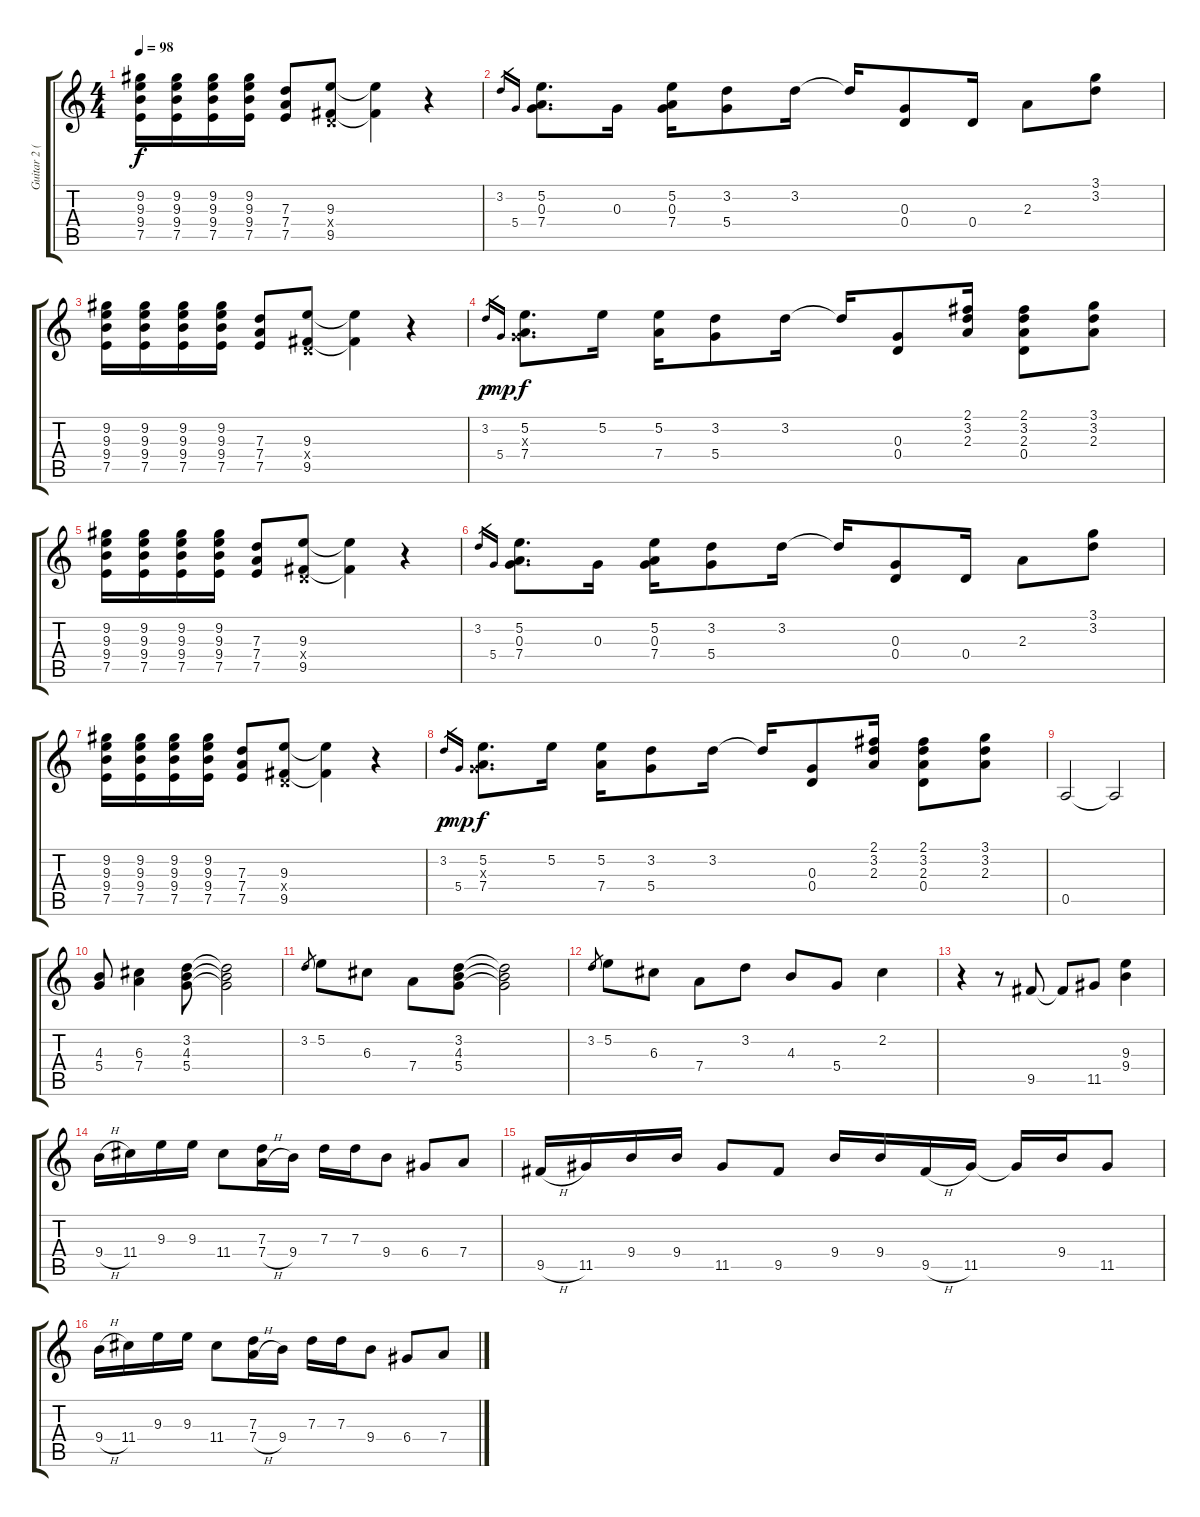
\track ("Guitar 2 (clean elec.) Jimmy Page" "Guitar 2 (") {instrument electricguitarclean}
\staff {score tabs}
\tuning (E4 B3 G3 D3 A2 E2) {hide}
\ts (4 4)
\tempo 98
\clef g2
\ks c
(9.2 9.3 9.4 7.5).16{dy f} (9.2 9.3 9.4 7.5).16 (9.2 9.3 9.4 7.5).16 (9.2 9.3 9.4 7.5).16 (7.3 7.4 7.5).8 (9.3 0.4{x} 9.5).8 (9.3{t} 9.5{t}).4 r.4 |
3.2.16{gr} 5.4.16{gr} (5.2 0.3 7.4).8{d} 0.3.16 (5.2 0.3 7.4).16 (3.2 5.4).8 3.2.16 3.2{t}.16 (0.3 0.4).8 0.4.16 2.3.8 (3.1 3.2).8 |
(9.2 9.3 9.4 7.5).16 (9.2 9.3 9.4 7.5).16 (9.2 9.3 9.4 7.5).16 (9.2 9.3 9.4 7.5).16 (7.3 7.4 7.5).8 (9.3 0.4{x} 9.5).8 (9.3{t} 9.5{t}).4 r.4 |
3.2.16{gr dy p} 5.4.16{gr dy mp} (5.2 0.3{x} 7.4).8{d dy f} 5.2.16 (5.2 7.4).16 (3.2 5.4).8 3.2.16 3.2{t}.16 (0.3 0.4).8 (2.1 3.2 2.3).16 (2.1 3.2 2.3 0.4).8 (3.1 3.2 2.3).8 |
(9.2 9.3 9.4 7.5).16 (9.2 9.3 9.4 7.5).16 (9.2 9.3 9.4 7.5).16 (9.2 9.3 9.4 7.5).16 (7.3 7.4 7.5).8 (9.3 0.4{x} 9.5).8 (9.3{t} 9.5{t}).4 r.4 |
3.2.16{gr} 5.4.16{gr} (5.2 0.3 7.4).8{d} 0.3.16 (5.2 0.3 7.4).16 (3.2 5.4).8 3.2.16 3.2{t}.16 (0.3 0.4).8 0.4.16 2.3.8 (3.1 3.2).8 |
(9.2 9.3 9.4 7.5).16 (9.2 9.3 9.4 7.5).16 (9.2 9.3 9.4 7.5).16 (9.2 9.3 9.4 7.5).16 (7.3 7.4 7.5).8 (9.3 0.4{x} 9.5).8 (9.3{t} 9.5{t}).4 r.4 |
3.2.16{gr dy p} 5.4.16{gr dy mp} (5.2 0.3{x} 7.4).8{d dy f} 5.2.16 (5.2 7.4).16 (3.2 5.4).8 3.2.16 3.2{t}.16 (0.3 0.4).8 (2.1 3.2 2.3).16 (2.1 3.2 2.3 0.4).8 (3.1 3.2 2.3).8 |
0.5.2 0.5{t}.2 |
(4.3 5.4).8 (6.3 7.4).4 (3.2 4.3 5.4).8 (3.2{t} 4.3{t} 5.4{t}).2 |
3.2.8{gr} 5.2.8 6.3.8 7.4.8 (3.2 4.3 5.4).8 (3.2{t} 4.3{t} 5.4{t}).2 |
3.2.8{gr} 5.2.8 6.3.8 7.4.8 3.2.8 4.3.8 5.4.8 2.2.4 |
r.4 r.8 9.5.8 9.5{t}.8 11.5.8 (9.3 9.4).4 |
9.4{h}.16 11.4.16 9.3.16 9.3.16 11.4.8 (7.3 7.4{h}).16 9.4.16 7.3.16 7.3.16 9.4.8 6.4.8 7.4.8 |
9.5{h}.16 11.5.16 9.4.16 9.4.16 11.5.8 9.5.8 9.4.16 9.4.16 9.5{h}.16 11.5.16 11.5{t}.16 9.4.16 11.5.8 |
9.4{h}.16 11.4.16 9.3.16 9.3.16 11.4.8 (7.3 7.4{h}).16 9.4.16 7.3.16 7.3.16 9.4.8 6.4.8 7.4.8
